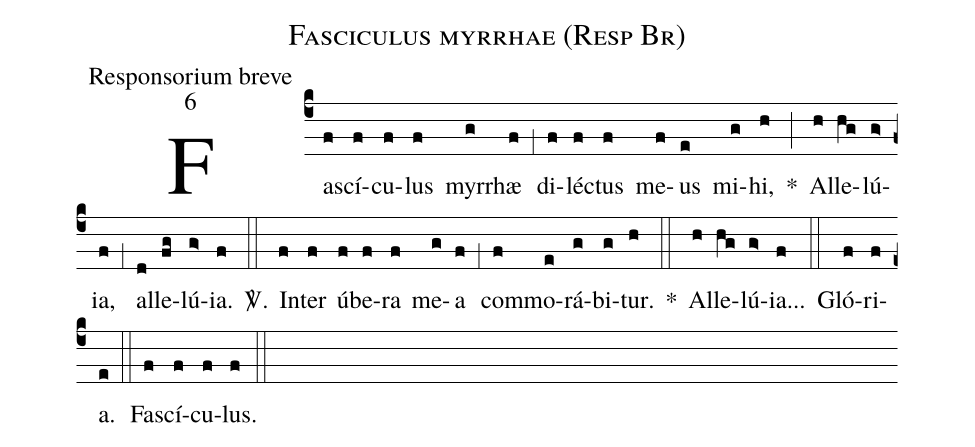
name:Fasciculus myrrhae (Resp Br);
office-part:Responsorium breve;
mode:6;
%%
(c4) Fa(f)scí(f)cu(f)lus(f) myr(g)rhæ(f) (;1) di(f)lé(f)ctus(f) me(f)us(e) mi(g)hi,(h) *(;) Al(h)le(hg)lú(g>)ia,(f) (;1) al(d)le(fg)lú(g>)ia.(f) <sp>V/</sp>.(::) In(f)ter(f) ú(f)be(f)ra(f) me(g)a(f) (;1) com(f)mo(e)rá(g)bi(g)tur.(h) *(::) Al(h)le(hg)lú(g>)ia...(f) (::) Gló(f)ri(f)a.(e) (::) Fa(f)scí(f)cu(f)lus.(f) (::)
